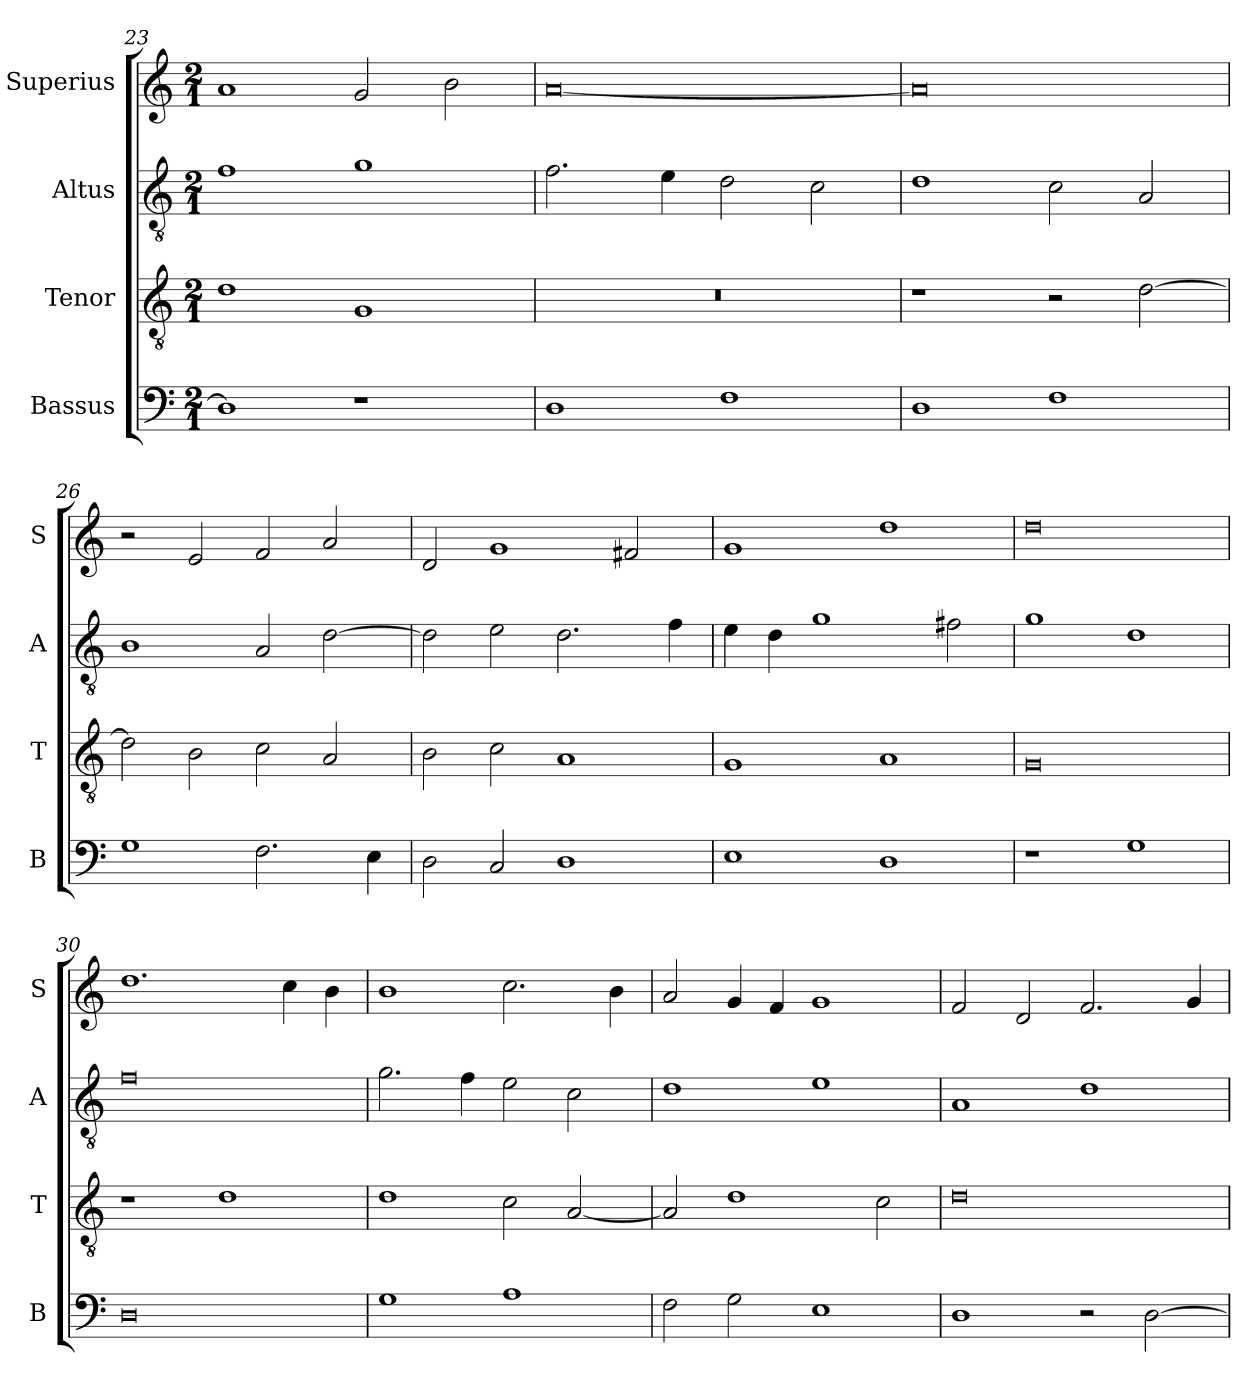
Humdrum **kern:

**kern	**kern	**kern	**kern
*part4	*part3	*part2	*part1
*staff4	*staff3	*staff2	*staff1
*I"Bassus	*I"Tenor	*I"Altus	*I"Superius
*I'B	*I'T	*I'A	*I'S
*clefF4	*clefGv2	*clefGv2	*clefG2
*k[]	*k[]	*k[]	*k[]
*C:	*C:	*C:	*C:
*M2/1	*M2/1	*M2/1	*M2/1
=23	=23	=23	=23
1D]	1d	1f	1a
1r	1G	1g	2g
.	.	.	2b
=24	=24	=24	=24
1D	0r	2.f	[0a
.	.	4e	.
1F	.	2d	.
.	.	2c	.
=25	=25	=25	=25
1D	1r	1d	0a]
1F	2r	2c	.
.	[2d	2A	.
=26	=26	=26	=26
1G	2d]	1B	2r
.	2B	.	2e
2.F	2c	2A	2f
.	2A	[2d	2a
4E	.	.	.
=27	=27	=27	=27
2D	2B	2d]	2d
2C	2c	2e	1g
1D	1A	2.d	.
.	.	.	2f#X
.	.	4f	.
=28	=28	=28	=28
1E	1G	4e	1g
.	.	4d	.
.	.	1g	.
1D	1A	.	1dd
.	.	2f#X	.
=29	=29	=29	=29
1r	0G	1g	0dd
1G	.	1d	.
=30	=30	=30	=30
0D	1r	0f	1.dd
.	1d	.	.
.	.	.	4cc
.	.	.	4b
=31	=31	=31	=31
1G	1d	2.g	1b
.	.	4f	.
1A	2c	2e	2.cc
.	[2A	2c	.
.	.	.	4b
=32	=32	=32	=32
2F	2A]	1d	2a
2G	1d	.	4g
.	.	.	4f
1E	.	1e	1g
.	2c	.	.
=33	=33	=33	=33
1D	0d	1A	2f
.	.	.	2d
2r	.	1d	2.f
[2D	.	.	.
.	.	.	4g
=	=	=	=
*-	*-	*-	*-
